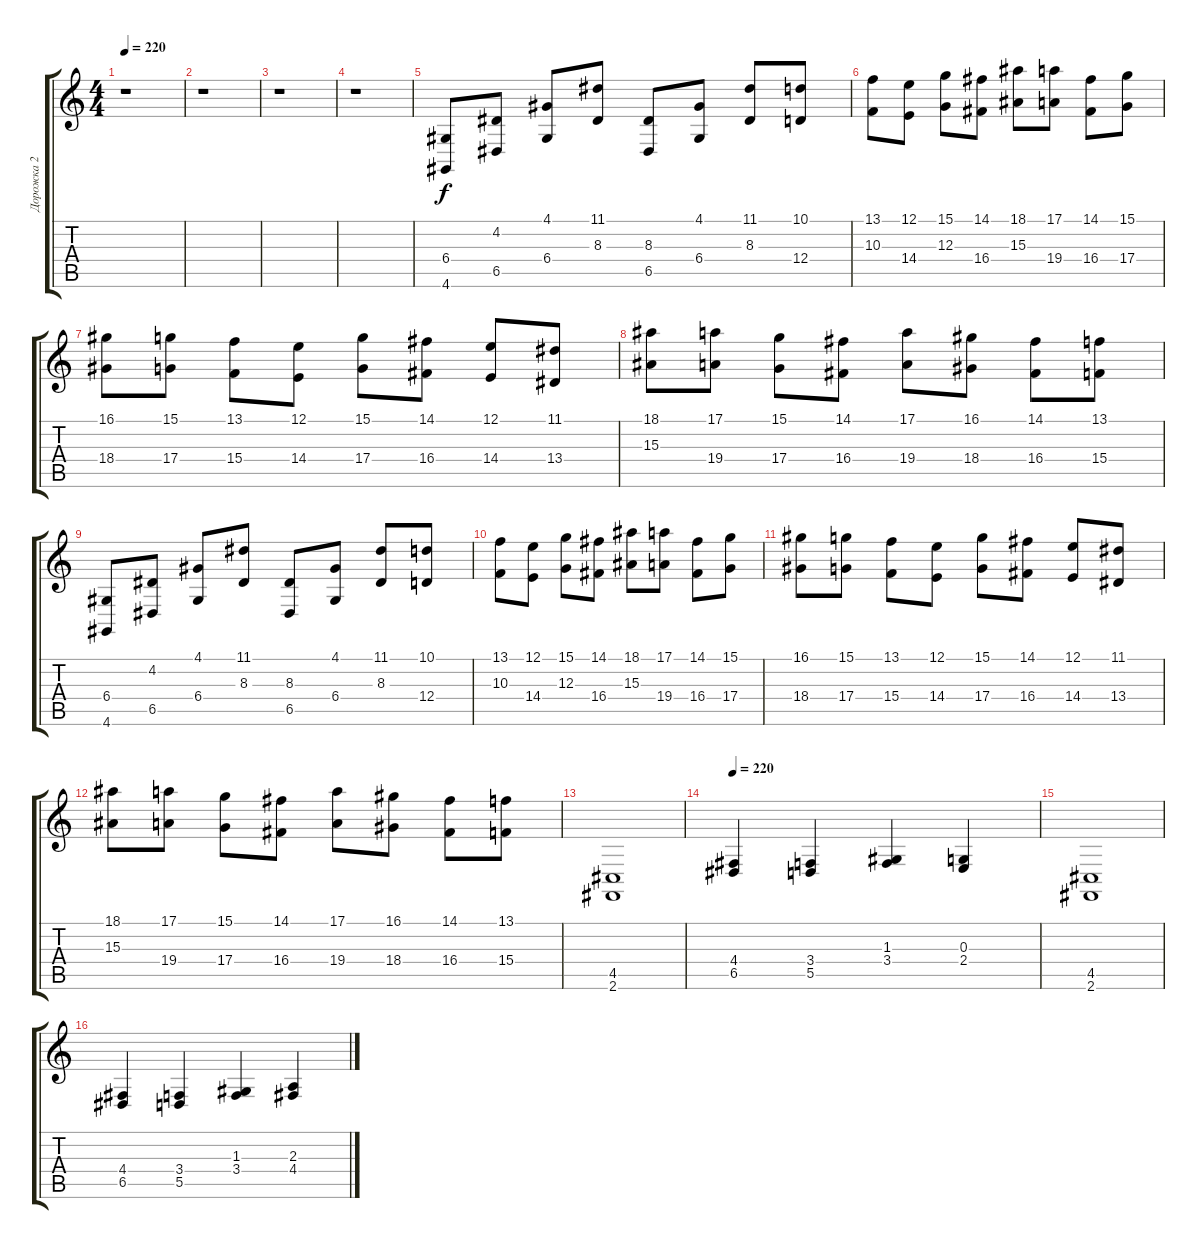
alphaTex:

\track ("Дорожка 2" "Дорожка 2") {instrument stringensemble1}
\staff {score tabs}
\tuning (E4 B3 G3 D3 A2 E2) {hide}
\ts (4 4)
\tempo 220
\clef g2
\ks c
r.1{dy f} |
r.1 |
r.1 |
r.1 |
(6.4 4.6).8 (4.2 6.5).8 (4.1 6.4).8 (11.1 8.3).8 (8.3 6.5).8 (4.1 6.4).8 (11.1 8.3).8 (10.1 12.4).8 |
(13.1 10.3).8 (12.1 14.4).8 (15.1 12.3).8 (14.1 16.4).8 (18.1 15.3).8 (17.1 19.4).8 (14.1 16.4).8 (15.1 17.4).8 |
(16.1 18.4).8 (15.1 17.4).8 (13.1 15.4).8 (12.1 14.4).8 (15.1 17.4).8 (14.1 16.4).8 (12.1 14.4).8 (11.1 13.4).8 |
(18.1 15.3).8 (17.1 19.4).8 (15.1 17.4).8 (14.1 16.4).8 (17.1 19.4).8 (16.1 18.4).8 (14.1 16.4).8 (13.1 15.4).8 |
(6.4 4.6).8 (4.2 6.5).8 (4.1 6.4).8 (11.1 8.3).8 (8.3 6.5).8 (4.1 6.4).8 (11.1 8.3).8 (10.1 12.4).8 |
(13.1 10.3).8 (12.1 14.4).8 (15.1 12.3).8 (14.1 16.4).8 (18.1 15.3).8 (17.1 19.4).8 (14.1 16.4).8 (15.1 17.4).8 |
(16.1 18.4).8 (15.1 17.4).8 (13.1 15.4).8 (12.1 14.4).8 (15.1 17.4).8 (14.1 16.4).8 (12.1 14.4).8 (11.1 13.4).8 |
(18.1 15.3).8 (17.1 19.4).8 (15.1 17.4).8 (14.1 16.4).8 (17.1 19.4).8 (16.1 18.4).8 (14.1 16.4).8 (13.1 15.4).8 |
(4.5 2.6).1 |
\tempo 220
(4.4 6.5).4 (3.4 5.5).4 (1.3 3.4).4 (0.3 2.4).4 |
(4.5 2.6).1 |
(4.4 6.5).4 (3.4 5.5).4 (1.3 3.4).4 (2.3 4.4).4
